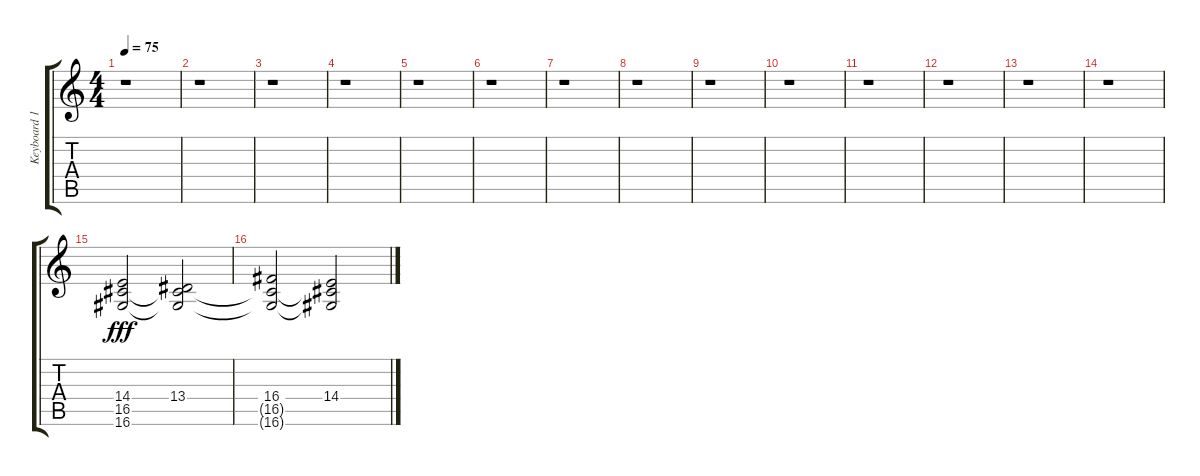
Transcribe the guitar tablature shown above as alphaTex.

\track ("Keyboard 1" "Keyboard 1") {instrument synthstrings1}
\staff {score tabs}
\tuning (E4 B3 G3 D3 A2 E2) {hide}
\ts (4 4)
\tempo 75
\clef g2
\ks c
r.1{dy fff} |
r.1 |
r.1 |
r.1 |
r.1 |
r.1 |
r.1 |
r.1 |
r.1 |
r.1 |
r.1 |
r.1 |
r.1 |
r.1 |
(14.4 16.5 16.6).2 (13.4 16.5{t} 16.6{t}).2 |
(16.4 16.5{t} 16.6{t}).2 (14.4 16.5{t} 16.6{t}).2
